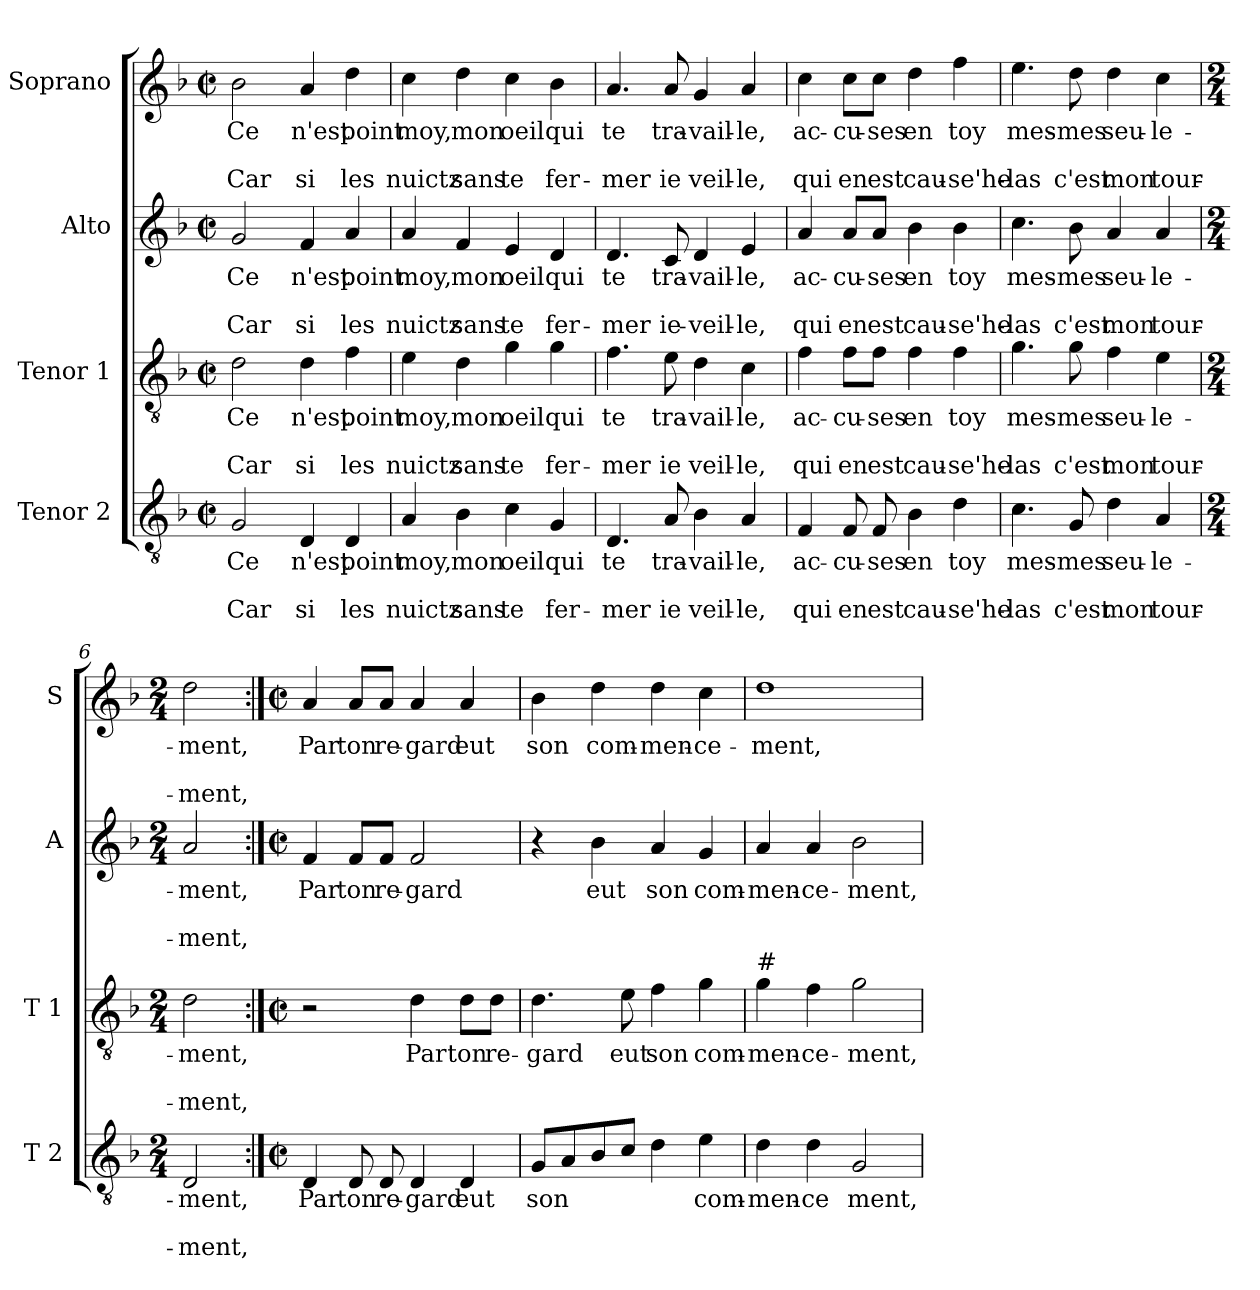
**kern	**text	**text	**text	**kern	**text	**text	**text	**kern	**text	**text	**text	**kern	**text	**text	**text
*part4	*part4	*part4	*part4	*part3	*part3	*part3	*part3	*part2	*part2	*part2	*part2	*part1	*part1	*part1	*part1
*staff4	*staff4	*staff4	*staff4	*staff3	*staff3	*staff3	*staff3	*staff2	*staff2	*staff2	*staff2	*staff1	*staff1	*staff1	*staff1
*I"Tenor 2	*	*	*	*I"Tenor 1	*	*	*	*I"Alto	*	*	*	*I"Soprano	*	*	*
*I'T 2	*	*	*	*I'T 1	*	*	*	*I'A	*	*	*	*I'S	*	*	*
*clefGv2	*	*	*	*clefGv2	*	*	*	*clefG2	*	*	*	*clefG2	*	*	*
*k[b-]	*	*	*	*k[b-]	*	*	*	*k[b-]	*	*	*	*k[b-]	*	*	*
*F:	*	*	*	*F:	*	*	*	*F:	*	*	*	*F:	*	*	*
*M2/2	*	*	*	*M2/2	*	*	*	*M2/2	*	*	*	*M2/2	*	*	*
*met(c|)	*	*	*	*met(c|)	*	*	*	*met(c|)	*	*	*	*met(c|)	*	*	*
=1	=1	=1	=1	=1	=1	=1	=1	=1	=1	=1	=1	=1	=1	=1	=1
!	!LO:LY:b	!	!LO:LY:b	!	!LO:LY:b	!	!LO:LY:b	!	!LO:LY:b	!	!LO:LY:b	!	!LO:LY:b	!	!LO:LY:b
2G/	Ce	.	Car	2d\	Ce	.	Car	2g/	Ce	.	Car	2b-\	Ce	.	Car
!	!LO:LY:b	!	!LO:LY:b	!	!LO:LY:b	!	!LO:LY:b	!	!LO:LY:b	!	!LO:LY:b	!	!LO:LY:b	!	!LO:LY:b
4D/	n'est	.	si	4d\	n'est	.	si	4f/	n'est	.	si	4a/	n'est	.	si
!	!LO:LY:b	!	!LO:LY:b	!	!LO:LY:b	!	!LO:LY:b	!	!LO:LY:b	!	!LO:LY:b	!	!LO:LY:b	!	!LO:LY:b
4D/	point	.	les	4f\	point	.	les	4a/	point	.	les	4dd\	point	.	les
=2	=2	=2	=2	=2	=2	=2	=2	=2	=2	=2	=2	=2	=2	=2	=2
!	!LO:LY:b	!	!LO:LY:b	!	!LO:LY:b	!	!LO:LY:b	!	!LO:LY:b	!	!LO:LY:b	!	!LO:LY:b	!	!LO:LY:b
4A/	moy,	.	nuictz	4e\	moy,	.	nuictz	4a/	moy,	.	nuictz	4cc\	moy,	.	nuictz
!	!LO:LY:b	!	!LO:LY:b	!	!LO:LY:b	!	!LO:LY:b	!	!LO:LY:b	!	!LO:LY:b	!	!LO:LY:b	!	!LO:LY:b
4B-\	mon	.	sans	4d\	mon	.	sans	4f/	mon	.	sans	4dd\	mon	.	sans
!	!LO:LY:b	!	!LO:LY:b	!	!LO:LY:b	!	!LO:LY:b	!	!LO:LY:b	!	!LO:LY:b	!	!LO:LY:b	!	!LO:LY:b
4c\	oeil	.	te	4g\	oeil	.	te	4e/	oeil	.	te	4cc\	oeil	.	te
!	!LO:LY:b	!	!LO:LY:b	!	!LO:LY:b	!	!LO:LY:b	!	!LO:LY:b	!	!LO:LY:b	!	!LO:LY:b	!	!LO:LY:b
4G/	qui	.	fer-	4g\	qui	.	fer-	4d/	qui	.	fer-	4b-\	qui	.	fer-
=3	=3	=3	=3	=3	=3	=3	=3	=3	=3	=3	=3	=3	=3	=3	=3
!	!LO:LY:b	!	!LO:LY:b	!	!LO:LY:b	!	!LO:LY:b	!	!LO:LY:b	!	!LO:LY:b	!	!LO:LY:b	!	!LO:LY:b
4.D/	te	.	-mer	4.f\	te	.	-mer	4.d/	te	.	-mer	4.a/	te	.	-mer
!	!LO:LY:b	!	!LO:LY:b	!	!LO:LY:b	!	!LO:LY:b	!	!LO:LY:b	!	!LO:LY:b	!	!LO:LY:b	!	!LO:LY:b
8A/	tra-	.	ie	8e\	tra-	.	ie	8c/	tra-	.	ie-	8a/	tra-	.	ie
!	!LO:LY:b	!	!LO:LY:b	!	!LO:LY:b	!	!LO:LY:b	!	!LO:LY:b	!	!LO:LY:b	!	!LO:LY:b	!	!LO:LY:b
4B-\	-vail-	.	veil-	4d\	-vail-	.	veil-	4d/	-vail-	.	-veil-	4g/	-vail-	.	veil-
!	!LO:LY:b	!	!LO:LY:b	!	!LO:LY:b	!	!LO:LY:b	!	!LO:LY:b	!	!LO:LY:b	!	!LO:LY:b	!	!LO:LY:b
4A/	-le,	.	-le,	4c\	-le,	.	-le,	4e/	-le,	.	-le,	4a/	-le,	.	-le,
=4	=4	=4	=4	=4	=4	=4	=4	=4	=4	=4	=4	=4	=4	=4	=4
!	!LO:LY:b	!	!LO:LY:b	!	!LO:LY:b	!	!LO:LY:b	!	!LO:LY:b	!	!LO:LY:b	!	!LO:LY:b	!	!LO:LY:b
4F/	ac-	.	qui	4f\	ac-	.	qui	4a/	ac-	.	qui	4cc\	ac-	.	qui
!	!LO:LY:b	!	!LO:LY:b	!	!LO:LY:b	!	!LO:LY:b	!	!LO:LY:b	!	!LO:LY:b	!	!LO:LY:b	!	!LO:LY:b
8F/	-cu-	.	en	8f\L	-cu-	.	en	8a/L	-cu-	.	en	8cc\L	-cu-	.	en
!	!LO:LY:b	!	!LO:LY:b	!	!LO:LY:b	!	!LO:LY:b	!	!LO:LY:b	!	!LO:LY:b	!	!LO:LY:b	!	!LO:LY:b
8F/	-ses	.	est	8f\J	-ses	.	est	8a/J	-ses	.	est	8cc\J	-ses	.	est
!	!LO:LY:b	!	!LO:LY:b	!	!LO:LY:b	!	!LO:LY:b	!	!LO:LY:b	!	!LO:LY:b	!	!LO:LY:b	!	!LO:LY:b
4B-\	en	.	cau-	4f\	en	.	cau-	4b-\	en	.	cau-	4dd\	en	.	cau-
!	!LO:LY:b	!	!LO:LY:b	!	!LO:LY:b	!	!LO:LY:b	!	!LO:LY:b	!	!LO:LY:b	!	!LO:LY:b	!	!LO:LY:b
4d\	toy	.	-se'he-	4f\	toy	.	-se'he-	4b-\	toy	.	-se'he-	4ff\	toy	.	-se'he-
=5	=5	=5	=5	=5	=5	=5	=5	=5	=5	=5	=5	=5	=5	=5	=5
!	!LO:LY:b	!	!LO:LY:b	!	!LO:LY:b	!	!LO:LY:b	!	!LO:LY:b	!	!LO:LY:b	!	!LO:LY:b	!	!LO:LY:b
4.c\	mes-	.	-las	4.g\	mes-	.	-las	4.cc\	mes-	.	-las	4.ee\	mes-	.	-las
!	!LO:LY:b	!	!LO:LY:b	!	!LO:LY:b	!	!LO:LY:b	!	!LO:LY:b	!	!LO:LY:b	!	!LO:LY:b	!	!LO:LY:b
8G/	-mes	.	c'est	8g\	-mes	.	c'est	8b-\	-mes	.	c'est	8dd\	-mes	.	c'est
!	!LO:LY:b	!	!LO:LY:b	!	!LO:LY:b	!	!LO:LY:b	!	!LO:LY:b	!	!LO:LY:b	!	!LO:LY:b	!	!LO:LY:b
4d\	seu-	.	mon	4f\	seu-	.	mon	4a/	seu-	.	mon	4dd\	seu-	.	mon
!	!LO:LY:b	!	!LO:LY:b	!	!LO:LY:b	!	!LO:LY:b	!	!LO:LY:b	!	!LO:LY:b	!	!LO:LY:b	!	!LO:LY:b
4A/	-le-	.	tour-	4e\	-le-	.	tour-	4a/	-le-	.	tour-	4cc\	-le-	.	tour-
!!LO:LB:g=z
=6	=6	=6	=6	=6	=6	=6	=6	=6	=6	=6	=6	=6	=6	=6	=6
*M2/4	*	*	*	*M2/4	*	*	*	*M2/4	*	*	*	*M2/4	*	*	*
!	!LO:LY:b	!	!LO:LY:b	!	!LO:LY:b	!	!LO:LY:b	!	!LO:LY:b	!	!LO:LY:b	!	!LO:LY:b	!	!LO:LY:b
2D/	-ment,	.	-ment,	2d\	-ment,	.	-ment,	2a/	-ment,	.	-ment,	2dd\	-ment,	.	-ment,
=7:|!	=7:|!	=7:|!	=7:|!	=7:|!	=7:|!	=7:|!	=7:|!	=7:|!	=7:|!	=7:|!	=7:|!	=7:|!	=7:|!	=7:|!	=7:|!
*M2/2	*	*	*	*M2/2	*	*	*	*M2/2	*	*	*	*M2/2	*	*	*
*met(c|)	*	*	*	*met(c|)	*	*	*	*met(c|)	*	*	*	*met(c|)	*	*	*
!	!LO:LY:b	!	!	!	!	!	!	!	!LO:LY:b	!	!	!	!LO:LY:b	!	!
4D/	Par	.	.	2r	.	.	.	4f/	Par	.	.	4a/	Par	.	.
!	!LO:LY:b	!	!	!	!	!	!	!	!LO:LY:b	!	!	!	!LO:LY:b	!	!
8D/	ton	.	.	.	.	.	.	8f/L	ton	.	.	8a/L	ton	.	.
!	!LO:LY:b	!	!	!	!	!	!	!	!LO:LY:b	!	!	!	!LO:LY:b	!	!
8D/	re-	.	.	.	.	.	.	8f/J	re-	.	.	8a/J	re-	.	.
!	!LO:LY:b	!	!	!	!LO:LY:b	!	!	!	!LO:LY:b	!	!	!	!LO:LY:b	!	!
4D/	-gard	.	.	4d\	Par	.	.	2f/	-gard	.	.	4a/	-gard	.	.
!	!LO:LY:b	!	!	!	!LO:LY:b	!	!	!	!	!	!	!	!LO:LY:b	!	!
4D/	eut	.	.	8d\L	ton	.	.	.	.	.	.	4a/	eut	.	.
!	!	!	!	!	!LO:LY:b	!	!	!	!	!	!	!	!	!	!
.	.	.	.	8d\J	re-	.	.	.	.	.	.	.	.	.	.
=8	=8	=8	=8	=8	=8	=8	=8	=8	=8	=8	=8	=8	=8	=8	=8
!	!LO:LY:b	!	!	!	!LO:LY:b	!	!	!	!	!	!	!	!LO:LY:b	!	!
8G/L	son	.	.	4.d\	-gard	.	.	4r	.	.	.	4b-\	son	.	.
8A/	.	.	.	.	.	.	.	.	.	.	.	.	.	.	.
!	!	!	!	!	!	!	!	!	!LO:LY:b	!	!	!	!LO:LY:b	!	!
8B-/	.	.	.	.	.	.	.	4b-\	eut	.	.	4dd\	com-	.	.
!	!	!	!	!	!LO:LY:b	!	!	!	!	!	!	!	!	!	!
8c/J	.	.	.	8e\	eut	.	.	.	.	.	.	.	.	.	.
!	!	!	!	!	!LO:LY:b	!	!	!	!LO:LY:b	!	!	!	!LO:LY:b	!	!
4d\	.	.	.	4f\	son	.	.	4a/	son	.	.	4dd\	-men-	.	.
!	!LO:LY:b	!	!	!	!LO:LY:b	!	!	!	!LO:LY:b	!	!	!	!LO:LY:b	!	!
4e\	com-	.	.	4g\	com-	.	.	4g/	com-	.	.	4cc\	-ce-	.	.
=9	=9	=9	=9	=9	=9	=9	=9	=9	=9	=9	=9	=9	=9	=9	=9
!	!	!	!	!LO:TX:a:t=#	!	!	!	!	!	!	!	!	!	!	!
!	!LO:LY:b	!	!	!	!LO:LY:b	!	!	!	!LO:LY:b	!	!	!	!LO:LY:b	!	!
4d\	-men-	.	.	4g\	-men-	.	.	4a/	-men-	.	.	1dd	-ment,	.	.
!	!LO:LY:b	!	!	!	!LO:LY:b	!	!	!	!LO:LY:b	!	!	!	!	!	!
4d\	-ce	.	.	4f\	-ce-	.	.	4a/	-ce-	.	.	.	.	.	.
!	!LO:LY:b	!	!	!	!LO:LY:b	!	!	!	!LO:LY:b	!	!	!	!	!	!
2G/	ment,	.	.	2g\	-ment,	.	.	2b-\	-ment,	.	.	.	.	.	.
=	=	=	=	=	=	=	=	=	=	=	=	=	=	=	=
*-	*-	*-	*-	*-	*-	*-	*-	*-	*-	*-	*-	*-	*-	*-	*-
